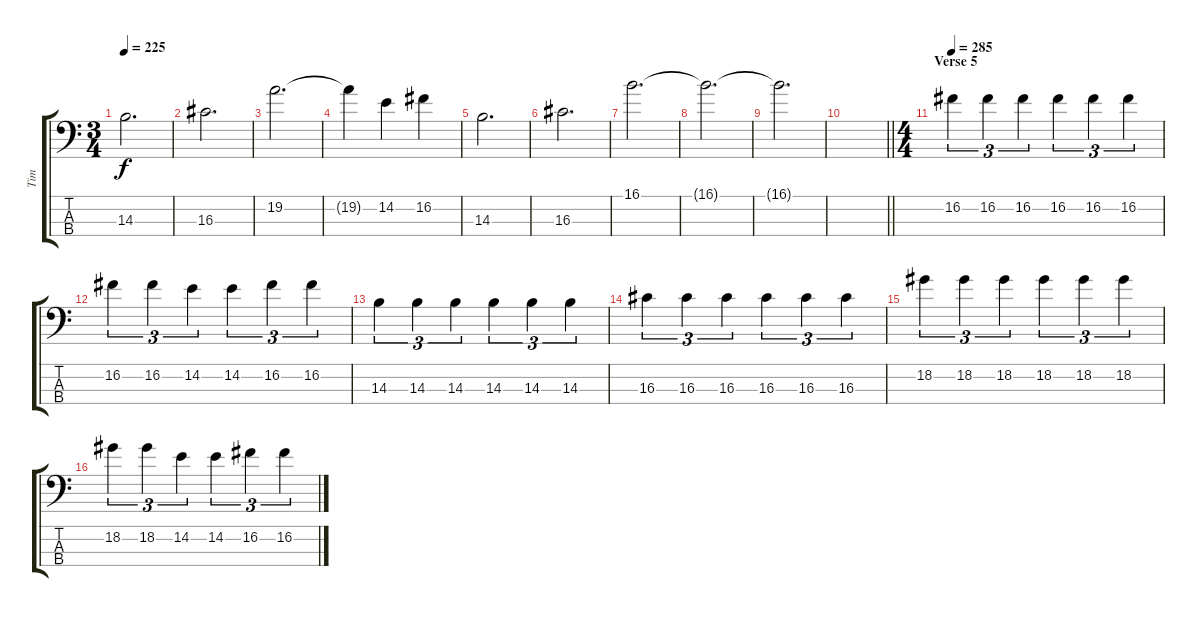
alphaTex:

\track ("Tim" "Tim") {instrument electricbasspick}
\staff {score tabs}
\tuning (G2 D2 A1 E1) {hide}
\ts (3 4)
\tempo 225
\clef f4
\ks c
14.3.2{d dy f} |
16.3.2{d} |
19.2.2{d} |
19.2{t}.4 14.2.4 16.2.4 |
14.3.2{d} |
16.3.2{d} |
16.1.2{d} |
16.1{t}.2{d} |
16.1{t}.2{d} |
\barLineRight lightlight
|
\ts (4 4)
\section ("" "Verse 5")
\tempo 285
16.2.4{tu (3 2)} 16.2.4{tu (3 2)} 16.2.4{tu (3 2)} 16.2.4{tu (3 2)} 16.2.4{tu (3 2)} 16.2.4{tu (3 2)} |
16.2.4{tu (3 2)} 16.2.4{tu (3 2)} 14.2.4{tu (3 2)} 14.2.4{tu (3 2)} 16.2.4{tu (3 2)} 16.2.4{tu (3 2)} |
14.3.4{tu (3 2)} 14.3.4{tu (3 2)} 14.3.4{tu (3 2)} 14.3.4{tu (3 2)} 14.3.4{tu (3 2)} 14.3.4{tu (3 2)} |
16.3.4{tu (3 2)} 16.3.4{tu (3 2)} 16.3.4{tu (3 2)} 16.3.4{tu (3 2)} 16.3.4{tu (3 2)} 16.3.4{tu (3 2)} |
18.2.4{tu (3 2)} 18.2.4{tu (3 2)} 18.2.4{tu (3 2)} 18.2.4{tu (3 2)} 18.2.4{tu (3 2)} 18.2.4{tu (3 2)} |
18.2.4{tu (3 2)} 18.2.4{tu (3 2)} 14.2.4{tu (3 2)} 14.2.4{tu (3 2)} 16.2.4{tu (3 2)} 16.2.4{tu (3 2)}
